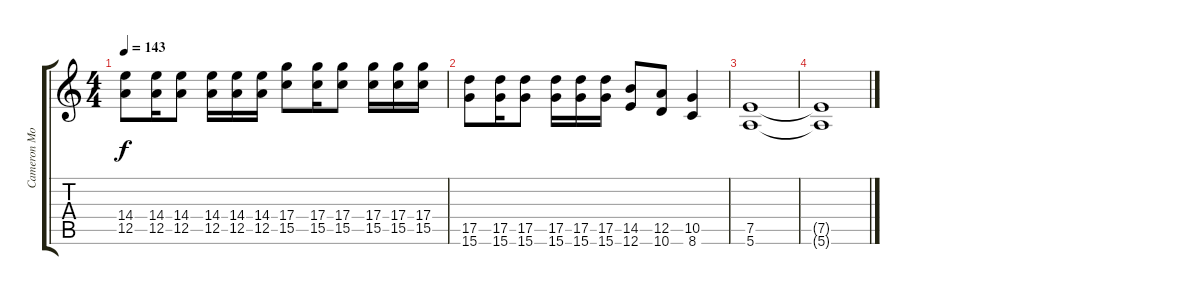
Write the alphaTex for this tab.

\track ("Cameron Morrison" "Cameron Mo") {instrument distortionguitar}
\staff {score tabs}
\tuning (E4 B3 G3 D3 A2 E2) {hide}
\ts (4 4)
\tempo 143
\clef g2
\ks c
(14.4 12.5).8{dy f} (14.4 12.5).16 (14.4 12.5).8 (14.4 12.5).16 (14.4 12.5).16 (14.4 12.5).16 (17.4 15.5).8 (17.4 15.5).16 (17.4 15.5).8 (17.4 15.5).16 (17.4 15.5).16 (17.4 15.5).16 |
(17.5 15.6).8 (17.5 15.6).16 (17.5 15.6).8 (17.5 15.6).16 (17.5 15.6).16 (17.5 15.6).16 (14.5 12.6).8 (12.5 10.6).8 (10.5 8.6).4 |
(7.5 5.6).1 |
(7.5{t} 5.6{t}).1
